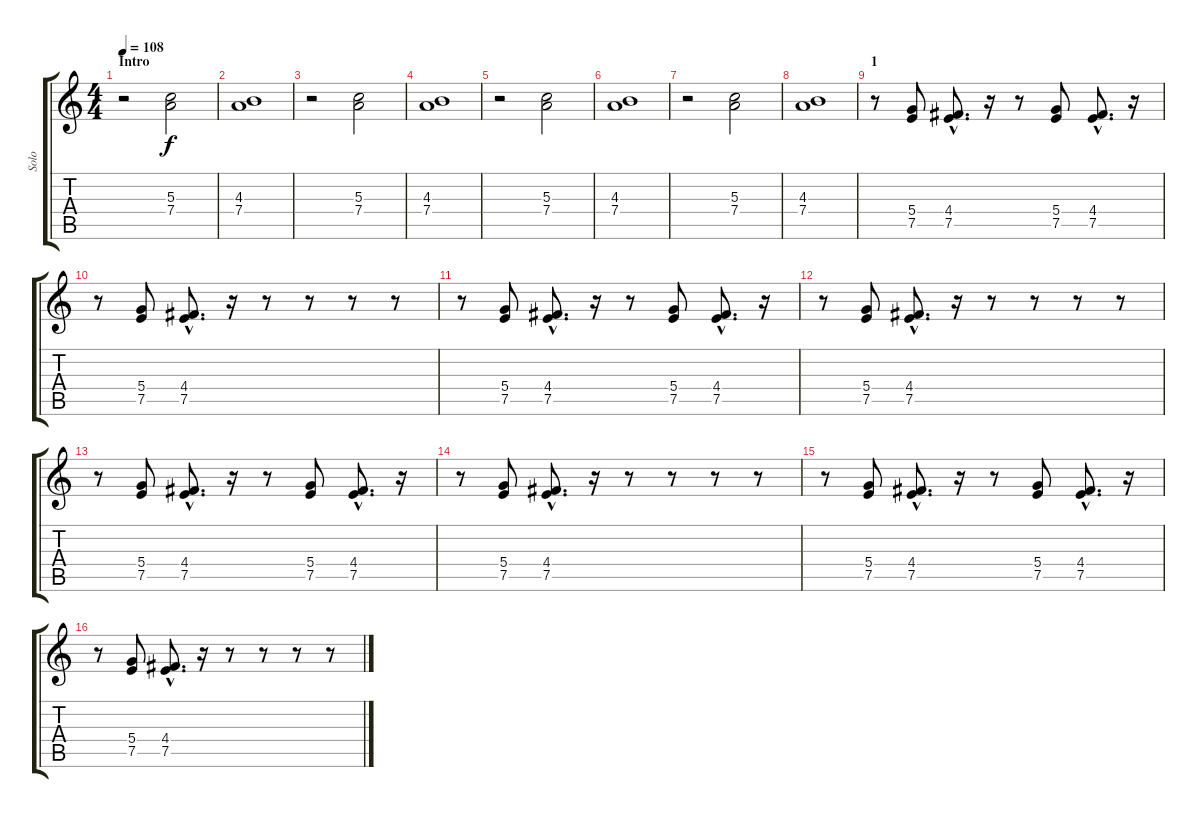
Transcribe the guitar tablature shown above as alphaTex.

\track ("Solo" "Solo") {instrument distortionguitar}
\staff {score tabs}
\tuning (E4 B3 G3 D3 A2 E2) {hide}
\ts (4 4)
\section ("" "Intro")
\tempo 108
\clef g2
\ks c
r.2{dy f instrument distortionguitar} (5.3 7.4).2 |
(4.3 7.4).1 |
r.2 (5.3 7.4).2 |
(4.3 7.4).1 |
r.2 (5.3 7.4).2 |
(4.3 7.4).1 |
r.2 (5.3 7.4).2 |
(4.3 7.4).1 |
\section ("" "1")
r.8 (5.4 7.5).8 (4.4{hac} 7.5{hac}).8{d} r.16 r.8 (5.4 7.5).8 (4.4{hac} 7.5{hac}).8{d} r.16 |
r.8 (5.4 7.5).8 (4.4{hac} 7.5{hac}).8{d} r.16 r.8 r.8 r.8 r.8 |
r.8 (5.4 7.5).8 (4.4{hac} 7.5{hac}).8{d} r.16 r.8 (5.4 7.5).8 (4.4{hac} 7.5{hac}).8{d} r.16 |
r.8 (5.4 7.5).8 (4.4{hac} 7.5{hac}).8{d} r.16 r.8 r.8 r.8 r.8 |
r.8 (5.4 7.5).8 (4.4{hac} 7.5{hac}).8{d} r.16 r.8 (5.4 7.5).8 (4.4{hac} 7.5{hac}).8{d} r.16 |
r.8 (5.4 7.5).8 (4.4{hac} 7.5{hac}).8{d} r.16 r.8 r.8 r.8 r.8 |
r.8 (5.4 7.5).8 (4.4{hac} 7.5{hac}).8{d} r.16 r.8 (5.4 7.5).8 (4.4{hac} 7.5{hac}).8{d} r.16 |
r.8 (5.4 7.5).8 (4.4{hac} 7.5{hac}).8{d} r.16 r.8 r.8 r.8 r.8
